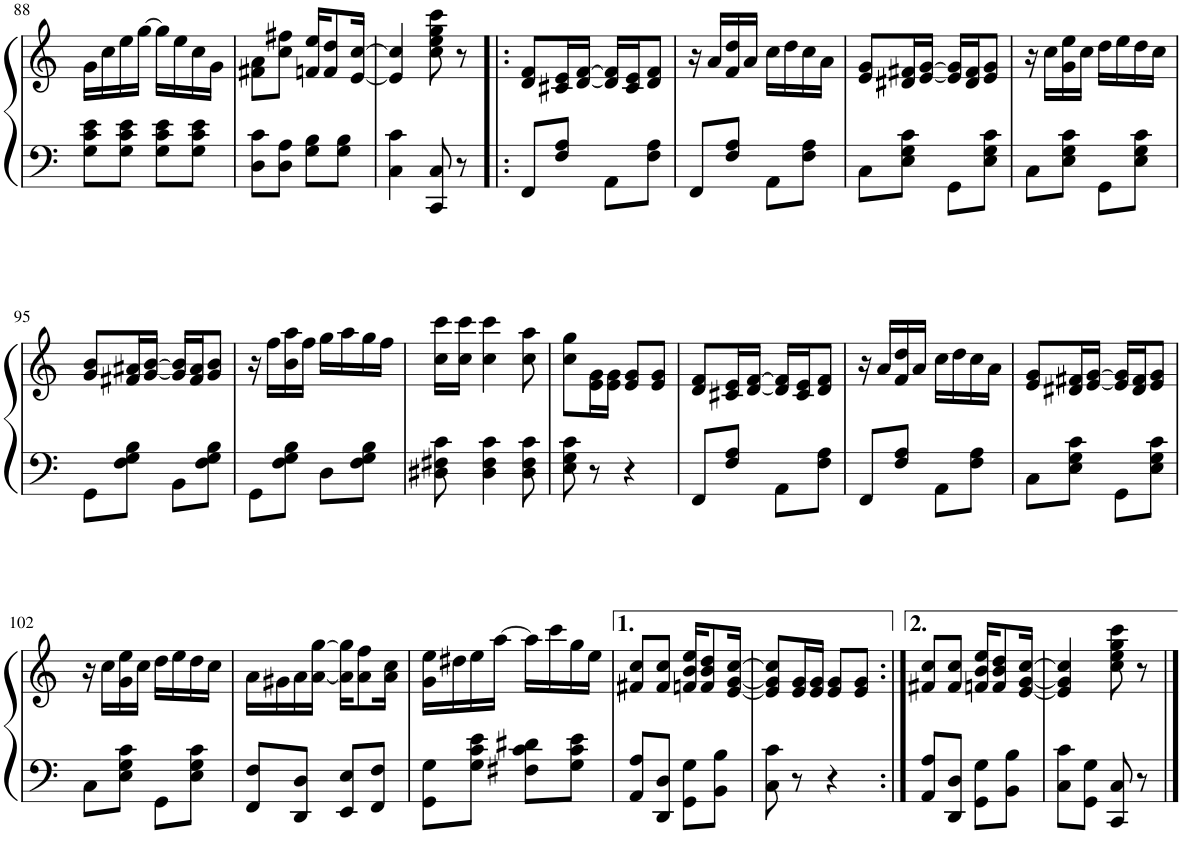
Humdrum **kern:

**kern	**kern
*part1	*part1
*staff2	*staff1
*I"Piano	*
*I'Pno.	*
!!LO:PB:g=z
*clefF4	*clefG2
*k[]	*k[]
*M2/4	*M2/4
=88	=88
8G\ 8c\ 8e\L	16g\LL
.	16cc\
8G\ 8c\ 8e\J	16ee\
.	[16gg\JJ
8G\ 8c\ 8e\L	16gg\LL]
.	16ee\
8G\ 8c\ 8e\J	16cc\
.	16g\JJ
=89	=89
8D\ 8c\L	8f#X\ 8a\L
8D\ 8A\J	8cc\ 8ff#X\J
8G\ 8B\L	16fn/ 16ee/KL
.	8f/ 8dd/
8G\ 8B\J	.
.	[16e/ [16cc/Jk
=90	=90
4C\ 4c\	4e/] 4cc/]
8CC/ 8C/	8cc\ 8ee\ 8gg\ 8ccc\
8r	8r
=91!|:	=91!|:
8FF/L	8d/ 8f/L
8F/ 8A/J	16c#X/ 16e/L
.	[16d/ [16f/JJ
8AA\L	16d/] 16f/]LL
.	16c#/ 16e/J
8F\ 8A\J	8d/ 8f/J
=92	=92
8FF/L	16r
.	16a/LL
8F/ 8A/J	16f/ 16dd/
.	16a/JJ
8AA\L	16cc\LL
.	16dd\
8F\ 8A\J	16cc\
.	16a\JJ
=93	=93
8C\L	8e/ 8g/L
8E\ 8G\ 8c\J	16d#X/ 16f#X/L
.	[16e/ [16g/JJ
8GG\L	16e/] 16g/]LL
.	16d#/ 16f#/J
8E\ 8G\ 8c\J	8e/ 8g/J
=94	=94
8C\L	16r
.	16cc\LL
8E\ 8G\ 8c\J	16g\ 16ee\
.	16cc\JJ
8GG\L	16dd\LL
.	16ee\
8E\ 8G\ 8c\J	16dd\
.	16cc\JJ
!!LO:LB:g=z
=95	=95
8GG\L	8g/ 8b/L
8F\ 8G\ 8B\J	16f#X/ 16a#X/L
.	[16g/ [16b/JJ
8BB\L	16g/] 16b/]LL
.	16f#/ 16a#/J
8F\ 8G\ 8B\J	8g/ 8b/J
=96	=96
8GG\L	16r
.	16ff\LL
8F\ 8G\ 8B\J	16b\ 16aa\
.	16ff\JJ
8D\L	16gg\LL
.	16aa\
8F\ 8G\ 8B\J	16gg\
.	16ff\JJ
=97	=97
8D#X\ 8F#X\ 8c\	16cc\ 16ccc\LL
.	16cc\ 16ccc\JJ
4D#\ 4F#\ 4c\	4cc\ 4ccc\
8D#\ 8F#\ 8c\	8cc\ 8aa\
=98	=98
8E\ 8G\ 8c\	8cc\ 8gg\L
8r	16e\ 16g\L
.	16e\ 16g\JJ
4r	8e/ 8g/L
.	8e/ 8g/J
=99	=99
8FF/L	8d/ 8f/L
8F/ 8A/J	16c#X/ 16e/L
.	[16d/ [16f/JJ
8AA\L	16d/] 16f/]LL
.	16c#/ 16e/J
8F\ 8A\J	8d/ 8f/J
=100	=100
8FF/L	16r
.	16a/LL
8F/ 8A/J	16f/ 16dd/
.	16a/JJ
8AA\L	16cc\LL
.	16dd\
8F\ 8A\J	16cc\
.	16a\JJ
=101	=101
8C\L	8e/ 8g/L
8E\ 8G\ 8c\J	16d#X/ 16f#X/L
.	[16e/ [16g/JJ
8GG\L	16e/] 16g/]LL
.	16d#/ 16f#/J
8E\ 8G\ 8c\J	8e/ 8g/J
!!LO:LB:g=z
=102	=102
8C\L	16r
.	16cc\LL
8E\ 8G\ 8c\J	16g\ 16ee\
.	16cc\JJ
8GG\L	16dd\LL
.	16ee\
8E\ 8G\ 8c\J	16dd\
.	16cc\JJ
=103	=103
8FF/ 8F/L	16a\LL
.	16g#X\
8DD/ 8D/J	16a\
.	[16a\ [16gg\JJ
8EE/ 8E/L	16a\] 16gg\]KL
.	8a\ 8ff\
8FF/ 8F/J	.
.	16a\ 16cc\Jk
=104	=104
8GG\ 8G\L	16g\ 16ee\LL
.	16dd#X\
8G\ 8c\ 8e\J	16ee\
.	[16aa\JJ
8F#X\ 8c\ 8d#X\L	16aa\LL]
.	16ccc\
8G\ 8c\ 8e\J	16gg\
.	16ee\JJ
=105	=105
8AA/ 8A/L	8f#X/ 8cc/L
8DD/ 8D/J	8f#/ 8cc/J
8GG\ 8G\L	16fn/ 16b/ 16ee/KL
.	8f/ 8b/ 8dd/
8BB\ 8B\J	.
.	[16e/ [16g/ [16cc/Jk
=106	=106
8C\ 8c\	8e/] 8g/] 8cc/]L
8r	16e/ 16g/L
.	16e/ 16g/JJ
4r	8e/ 8g/L
.	8e/ 8g/J
=107:|!	=107:|!
8AA/ 8A/L	8f#X/ 8cc/L
8DD/ 8D/J	8f#/ 8cc/J
8GG\ 8G\L	16fn/ 16b/ 16ee/KL
.	8f/ 8b/ 8dd/
8BB\ 8B\J	.
.	[16e/ [16g/ [16cc/Jk
=108	=108
8C\ 8c\L	4e/] 4g/] 4cc/]
8GG\ 8G\J	.
8CC/^^ 8C/^^	8cc\^^ 8ee\^^ 8gg\^^ 8ccc\^^
8r	8r
==	==
*-	*-
